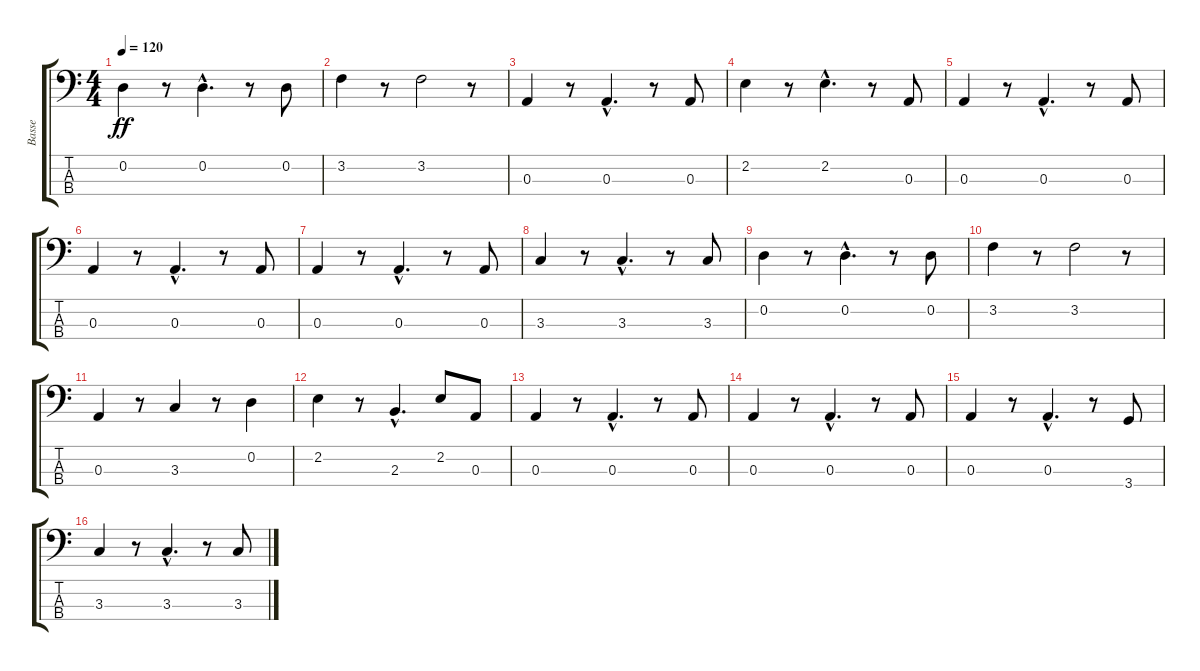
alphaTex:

\track ("Basse" "Basse") {instrument electricbassfinger}
\staff {score tabs}
\tuning (G2 D2 A1 E1) {hide}
\ts (4 4)
\tempo 120
\clef f4
\ks c
0.2.4{dy ff} r.8 0.2{hac}.4{d} r.8 0.2.8 |
3.2.4 r.8 3.2.2 r.8 |
0.3.4 r.8 0.3{hac}.4{d} r.8 0.3.8 |
2.2.4 r.8 2.2{hac}.4{d} r.8 0.3.8 |
0.3.4 r.8 0.3{hac}.4{d} r.8 0.3.8 |
0.3.4 r.8 0.3{hac}.4{d} r.8 0.3.8 |
0.3.4 r.8 0.3{hac}.4{d} r.8 0.3.8 |
3.3.4 r.8 3.3{hac}.4{d} r.8 3.3.8 |
0.2.4 r.8 0.2{hac}.4{d} r.8 0.2.8 |
3.2.4 r.8 3.2.2 r.8 |
0.3.4 r.8 3.3.4 r.8 0.2.4 |
2.2.4 r.8 2.3{hac}.4{d} 2.2.8 0.3.8 |
0.3.4 r.8 0.3{hac}.4{d} r.8 0.3.8 |
0.3.4 r.8 0.3{hac}.4{d} r.8 0.3.8 |
0.3.4 r.8 0.3{hac}.4{d} r.8 3.4.8 |
3.3.4 r.8 3.3{hac}.4{d} r.8 3.3.8
